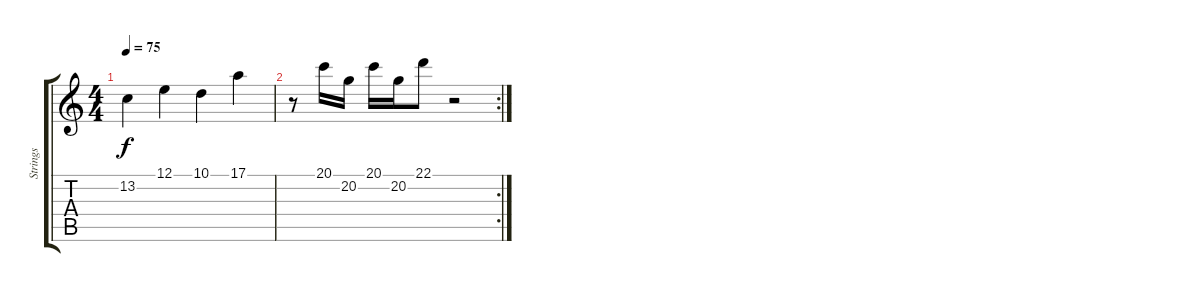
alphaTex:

\track ("Strings" "Strings") {instrument stringensemble1}
\staff {score tabs}
\tuning (E4 B3 G3 D3 A2 E2) {hide}
\ts (4 4)
\tempo 75
\clef g2
\ks c
13.2.4{dy f} 12.1.4 10.1.4 17.1.4 |
\rc 2
r.8 20.1.16 20.2.16 20.1.16 20.2.16 22.1.8 r.2
